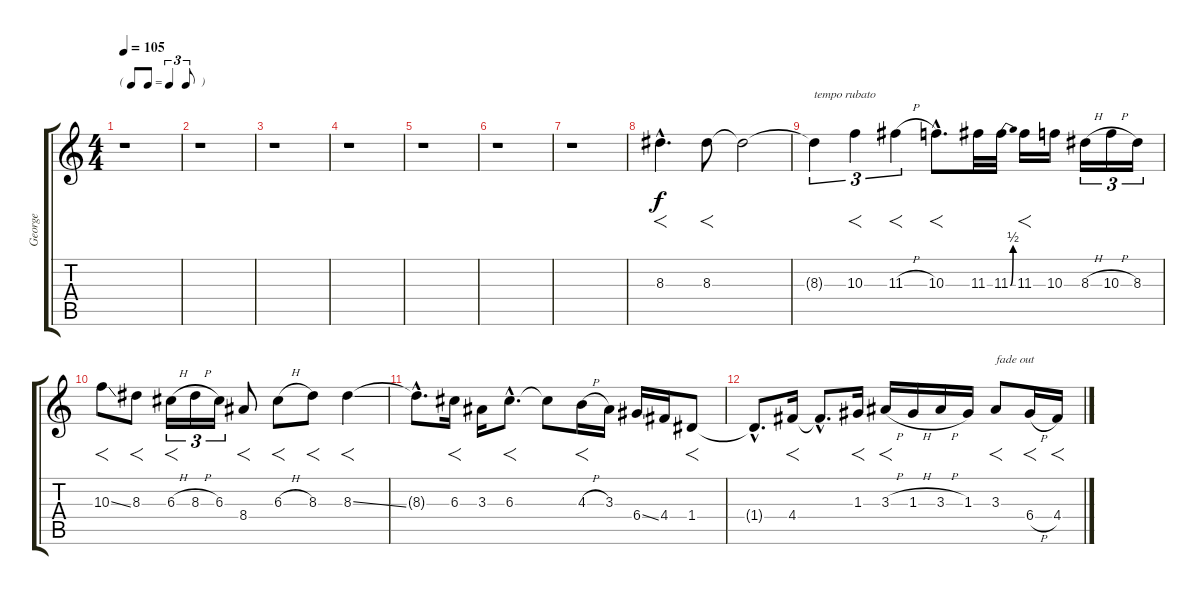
\track ("George" "George") {instrument electricguitarclean}
\staff {score tabs}
\tuning (E4 B3 G3 D3 A2 E2) {hide}
\ts (4 4)
\tf triplet8th
\tempo 105
\clef g2
\ks c
r.1{dy f} |
r.1 |
r.1 |
r.1 |
r.1 |
r.1 |
r.1 |
8.3{hac}.4{f d} 8.3.8{f} 8.3{t}.2 |
8.3{t}.4{tu (3 2) txt "tempo rubato"} 10.3.4{f tu (3 2)} 11.3{h}.4{f tu (3 2)} 10.3{hac}.8{f d} 11.3.32 11.3{be (bend 0 0 60 2)}.32 11.3.16{f} 10.3.16 8.3{h}.16{tu (3 2)} 10.3{h}.16{tu (3 2)} 8.3.16{tu (3 2)} |
10.3{ss}.8{f} 8.3.8{f} 6.3{h}.16{f tu (3 2)} 8.3{h}.16{tu (3 2)} 6.3.16{tu (3 2)} 8.4.8{f} 6.3{h}.8{f} 8.3.8{f} 8.3{ss}.4{f} |
8.3{hac t}.8{d} 6.3.16{f} 3.3.16 6.3{hac}.8{f d} 6.3{t}.8 4.3{h}.16{f} 3.3.16 6.4{ss}.16 4.4.16 1.4.8{f} |
1.4{hac t}.8{d} 4.4.16{f} 4.4{hac t}.8{d} 1.3.16{f} 3.3{h}.16{f} 1.3{h}.16 3.3{h}.16 1.3.16 3.3.8{f txt "fade out"} 6.4{h}.16{f} 4.4.16{f}
